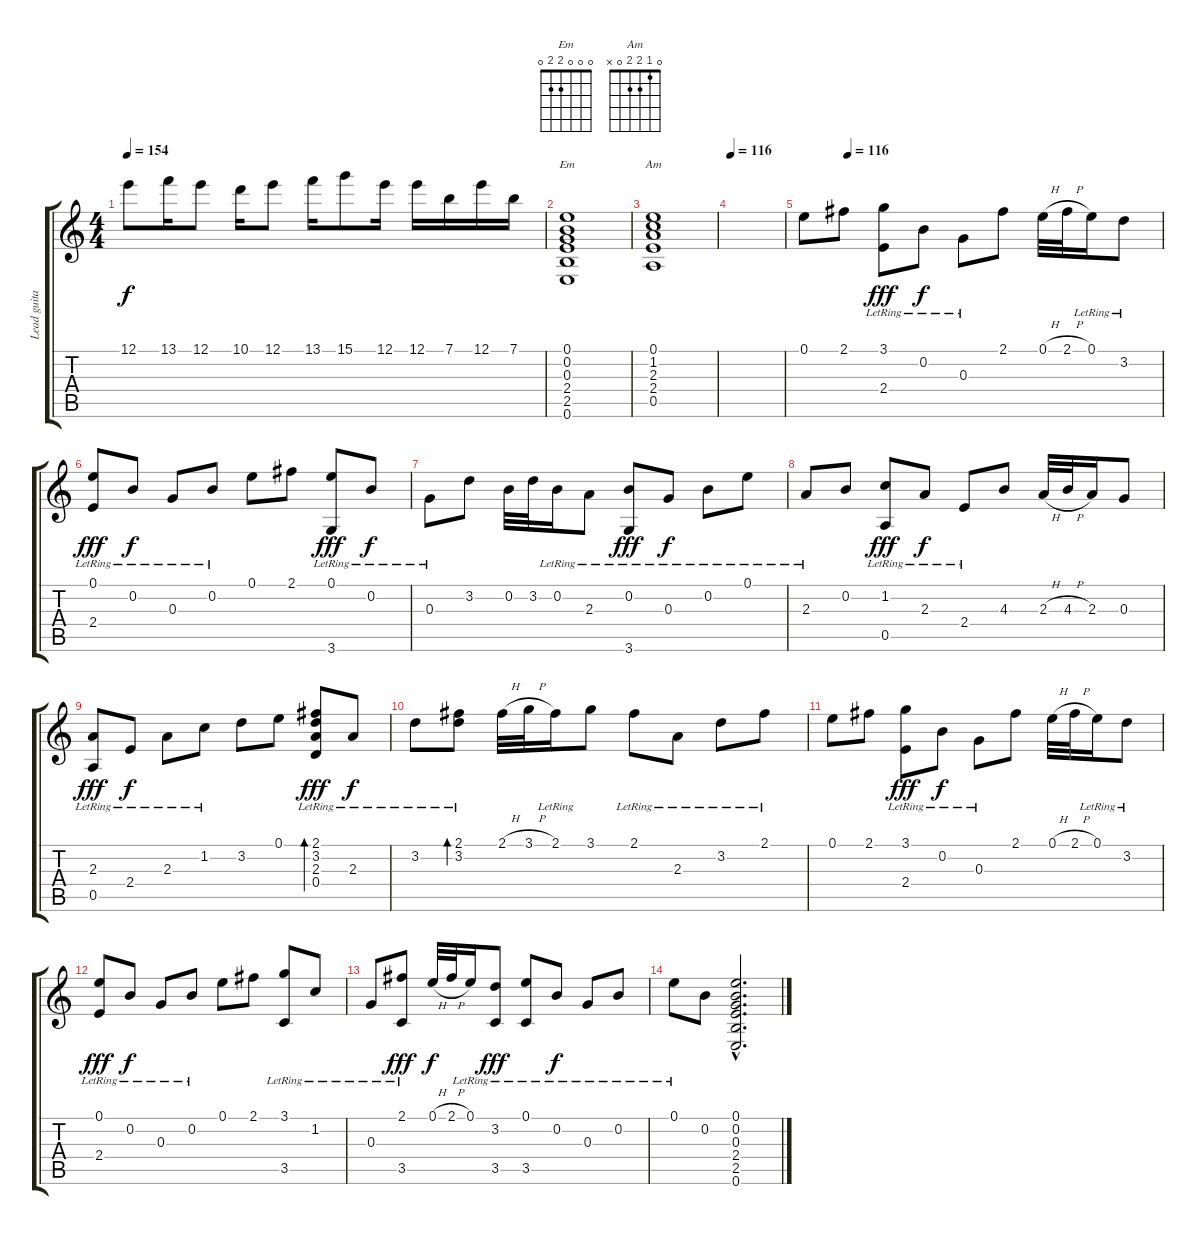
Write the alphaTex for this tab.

\track ("Lead guitar" "Lead guita") {instrument distortionguitar}
\staff {score tabs}
\tuning (E4 B3 G3 D3 A2 E2) {hide}
\chord ("Em" 0 0 0 2 2 0)
\chord ("Am" 0 1 2 2 0 x)
\ts (4 4)
\tempo 154
\clef g2
\ks c
12.1.8{dy f} 13.1.16 12.1.8 10.1.16 12.1.8 13.1.16 15.1.8 12.1.16 12.1.16 7.1.16 12.1.16 7.1.16 |
(0.1 0.2 0.3 2.4 2.5 0.6).1{ch "Em"} |
(0.1 1.2 2.3 2.4 0.5).1{ch "Am"} |
\tempo 116
|
\tempo (116 0.125)
0.1.8{instrument acousticguitarsteel} 2.1.8 (3.1{lr} 2.4{lr}).8{dy fff} 0.2{lr}.8{dy f} 0.3{lr}.8 2.1.8 0.1{h}.32 2.1{h}.32 0.1{lr}.16 3.2{lr}.8 |
(0.1{lr} 2.4{lr}).8{dy fff} 0.2{lr}.8{dy f} 0.3{lr}.8 0.2{lr}.8 0.1.8 2.1.8 (0.1{lr} 3.6{lr}).8{dy fff} 0.2{lr}.8{dy f} |
0.3{lr}.8 3.2.8 0.2.32 3.2.32 0.2{lr}.16 2.3{lr}.8 (0.2{lr} 3.6{lr}).8{dy fff} 0.3{lr}.8{dy f} 0.2{lr}.8 0.1{lr}.8 |
2.3{lr}.8 0.2.8 (1.2{lr} 0.5{lr}).8{dy fff} 2.3{lr}.8{dy f} 2.4{lr}.8 4.3.8 2.3{h}.32 4.3{h}.32 2.3.16 0.3.8 |
(2.3{lr} 0.5{lr}).8{dy fff} 2.4{lr}.8{dy f} 2.3{lr}.8 1.2{lr}.8 3.2.8 0.1.8 (2.1{lr} 3.2{lr} 2.3{lr} 0.4{lr}).8{bd 30 dy fff} 2.3{lr}.8{dy f} |
3.2{lr}.8 (2.1 3.2{lr}).8{bd 30} 2.1{h}.32 3.1{h}.32 2.1{lr}.16 3.1.8 2.1{lr}.8 2.3{lr}.8 3.2{lr}.8 2.1{lr}.8 |
0.1.8{volume 0} 2.1.8 (3.1{lr} 2.4{lr}).8{dy fff} 0.2{lr}.8{dy f} 0.3{lr}.8 2.1.8 0.1{h}.32 2.1{h}.32 0.1{lr}.16 3.2{lr}.8 |
(0.1{lr} 2.4{lr}).8{dy fff} 0.2{lr}.8{dy f} 0.3{lr}.8 0.2{lr}.8 0.1.8 2.1.8 (3.1{lr} 3.5{lr}).8 1.2{lr}.8 |
0.3{lr}.8 (2.1 3.5{lr}).8{dy fff} 0.1{h}.32{dy f} 2.1{h}.32 0.1{lr}.16 (3.2{lr} 3.5).8{dy fff} (0.1{lr} 3.5{lr}).8 0.2{lr}.8{dy f} 0.3{lr}.8 0.2{lr}.8 |
0.1{lr}.8 0.2.8 (0.1{hac} 0.2{hac} 0.3{hac} 2.4{hac} 2.5{hac} 0.6{hac}).2{d}
